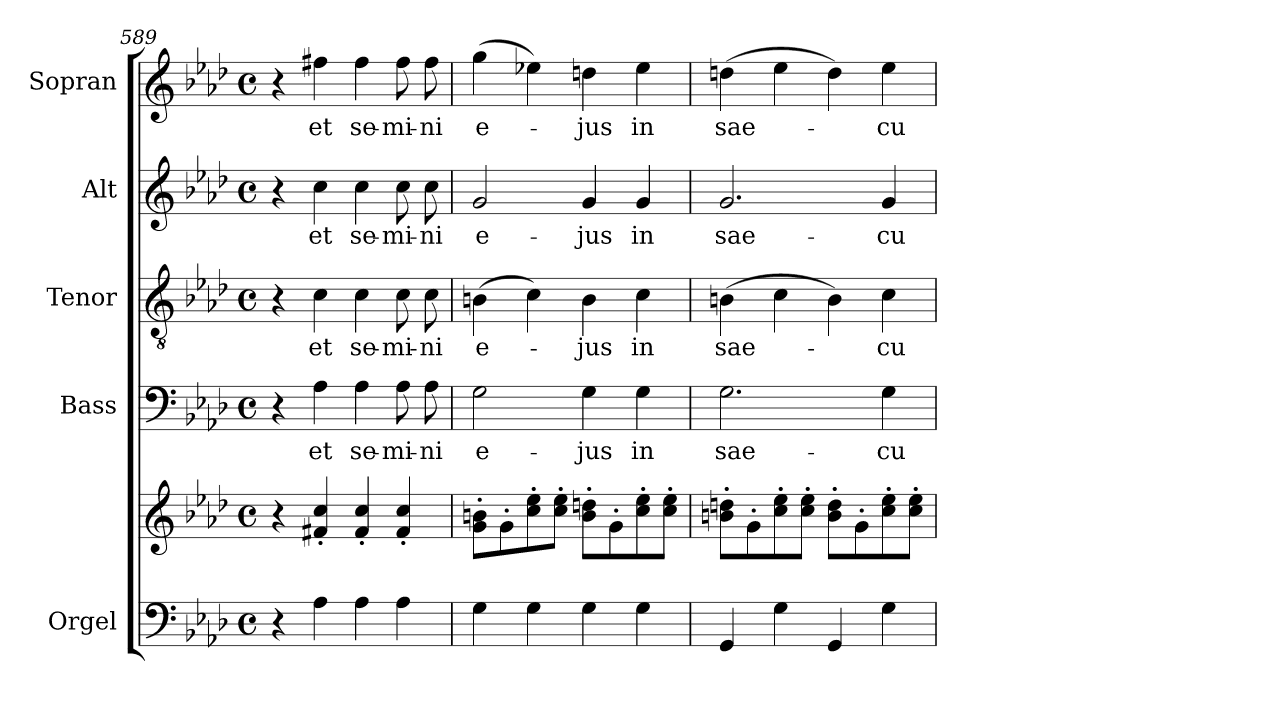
**kern	**kern	**kern	**text	**kern	**text	**kern	**text	**kern	**text
*part5	*part5	*part4	*part4	*part3	*part3	*part2	*part2	*part1	*part1
*staff6	*staff5	*staff4	*staff4	*staff3	*staff3	*staff2	*staff2	*staff1	*staff1
*I"Orgel	*	*I"Bass	*	*I"Tenor	*	*I"Alt	*	*I"Sopran	*
*I'Org.	*	*I'B.	*	*I'T.	*	*I'A.	*	*I'S.	*
*clefF4	*clefG2	*clefF4	*	*clefGv2	*	*clefG2	*	*clefG2	*
*k[b-e-a-d-]	*k[b-e-a-d-]	*k[b-e-a-d-]	*	*k[b-e-a-d-]	*	*k[b-e-a-d-]	*	*k[b-e-a-d-]	*
*A-:	*A-:	*A-:	*	*A-:	*	*A-:	*	*A-:	*
*M4/4	*M4/4	*M4/4	*	*M4/4	*	*M4/4	*	*M4/4	*
*met(c)	*met(c)	*met(c)	*	*met(c)	*	*met(c)	*	*met(c)	*
=589	=589	=589	=589	=589	=589	=589	=589	=589	=589
4r	4r	4r	.	4r	.	4r	.	4r	.
!	!	!	!LO:LY:b	!	!LO:LY:b	!	!LO:LY:b	!	!LO:LY:b
4A-\	4f#X/'< 4cc/'<	4A-\	et	4c\	et	4cc\	et	4ff#X\	et
!	!	!	!LO:LY:b	!	!LO:LY:b	!	!LO:LY:b	!	!LO:LY:b
4A-\	4f#/'< 4cc/'<	4A-\	se-	4c\	se-	4cc\	se-	4ff#\	se-
!	!	!	!LO:LY:b	!	!LO:LY:b	!	!LO:LY:b	!	!LO:LY:b
4A-\	4f#/'< 4cc/'<	8A-\	-mi-	8c\	-mi-	8cc\	-mi-	8ff#\	-mi-
!	!	!	!LO:LY:b	!	!LO:LY:b	!	!LO:LY:b	!	!LO:LY:b
.	.	8A-\	-ni	8c\	-ni	8cc\	-ni	8ff#\	-ni
=590	=590	=590	=590	=590	=590	=590	=590	=590	=590
!	!	!	!LO:LY:b	!	!LO:LY:b	!	!LO:LY:b	!	!LO:LY:b
4G\	8g\'> 8bn\'>L	2G\	e-	(>4Bn\	e-	2g/	e-	(>4gg\	e-
.	8g'>\	.	.	.	.	.	.	.	.
4G\	8cc\'> 8ee-\'>	.	.	4c\)	.	.	.	4ee-X\)	.
.	8cc\'> 8ee-\'>J	.	.	.	.	.	.	.	.
!	!	!	!LO:LY:b	!	!LO:LY:b	!	!LO:LY:b	!	!LO:LY:b
4G\	8b\'> 8ddn\'>L	4G\	-jus	4B\	-jus	4g/	-jus	4ddn\	-jus
.	8g'>\	.	.	.	.	.	.	.	.
!	!	!	!LO:LY:b	!	!LO:LY:b	!	!LO:LY:b	!	!LO:LY:b
4G\	8cc\'> 8ee-\'>	4G\	in	4c\	in	4g/	in	4ee-\	in
.	8cc\'> 8ee-\'>J	.	.	.	.	.	.	.	.
=591	=591	=591	=591	=591	=591	=591	=591	=591	=591
!	!	!	!LO:LY:b	!	!LO:LY:b	!	!LO:LY:b	!	!LO:LY:b
4GG/	8bn\'> 8ddn\'>L	2.G\	sae-	(>4Bn\	sae-	2.g/	sae-	(>4ddn\	sae-
.	8g'>\	.	.	.	.	.	.	.	.
4G\	8cc\'> 8ee-\'>	.	.	4c\	.	.	.	4ee-\	.
.	8cc\'> 8ee-\'>J	.	.	.	.	.	.	.	.
4GG/	8b\'> 8dd\'>L	.	.	4B\)	.	.	.	4dd\)	.
.	8g'>\	.	.	.	.	.	.	.	.
!	!	!	!LO:LY:b	!	!LO:LY:b	!	!LO:LY:b	!	!LO:LY:b
4G\	8cc\'> 8ee-\'>	4G\	-cu-	4c\	-cu-	4g/	-cu-	4ee-\	-cu-
.	8cc\'> 8ee-\'>J	.	.	.	.	.	.	.	.
=	=	=	=	=	=	=	=	=	=
*-	*-	*-	*-	*-	*-	*-	*-	*-	*-
